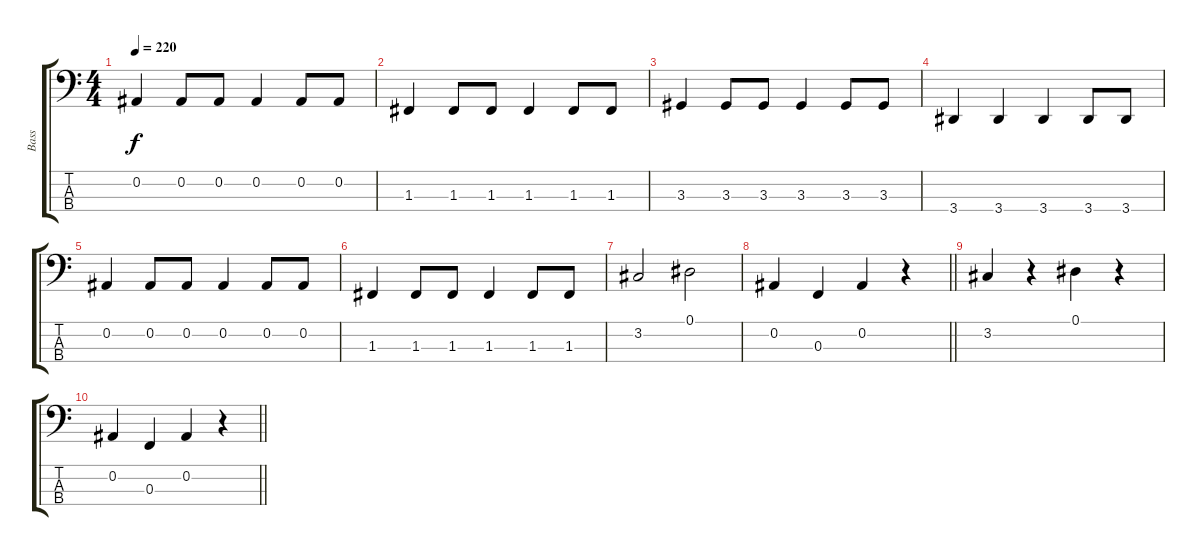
\track ("Bass" "Bass") {instrument electricbassfinger}
\staff {score tabs}
\tuning (Eb2 Bb1 F1 C1) {hide}
\ts (4 4)
\tempo 220
\clef f4
\ks c
0.2.4{dy f} 0.2.8 0.2.8 0.2.4 0.2.8 0.2.8 |
1.3.4 1.3.8 1.3.8 1.3.4 1.3.8 1.3.8 |
3.3.4 3.3.8 3.3.8 3.3.4 3.3.8 3.3.8 |
3.4.4 3.4.4 3.4.4 3.4.8 3.4.8 |
0.2.4 0.2.8 0.2.8 0.2.4 0.2.8 0.2.8 |
1.3.4 1.3.8 1.3.8 1.3.4 1.3.8 1.3.8 |
3.2.2 0.1.2 |
\barLineRight lightlight
0.2.4 0.3.4 0.2.4 r.4 |
3.2.4 r.4 0.1.4 r.4 |
\barLineRight lightlight
0.2.4 0.3.4 0.2.4 r.4
